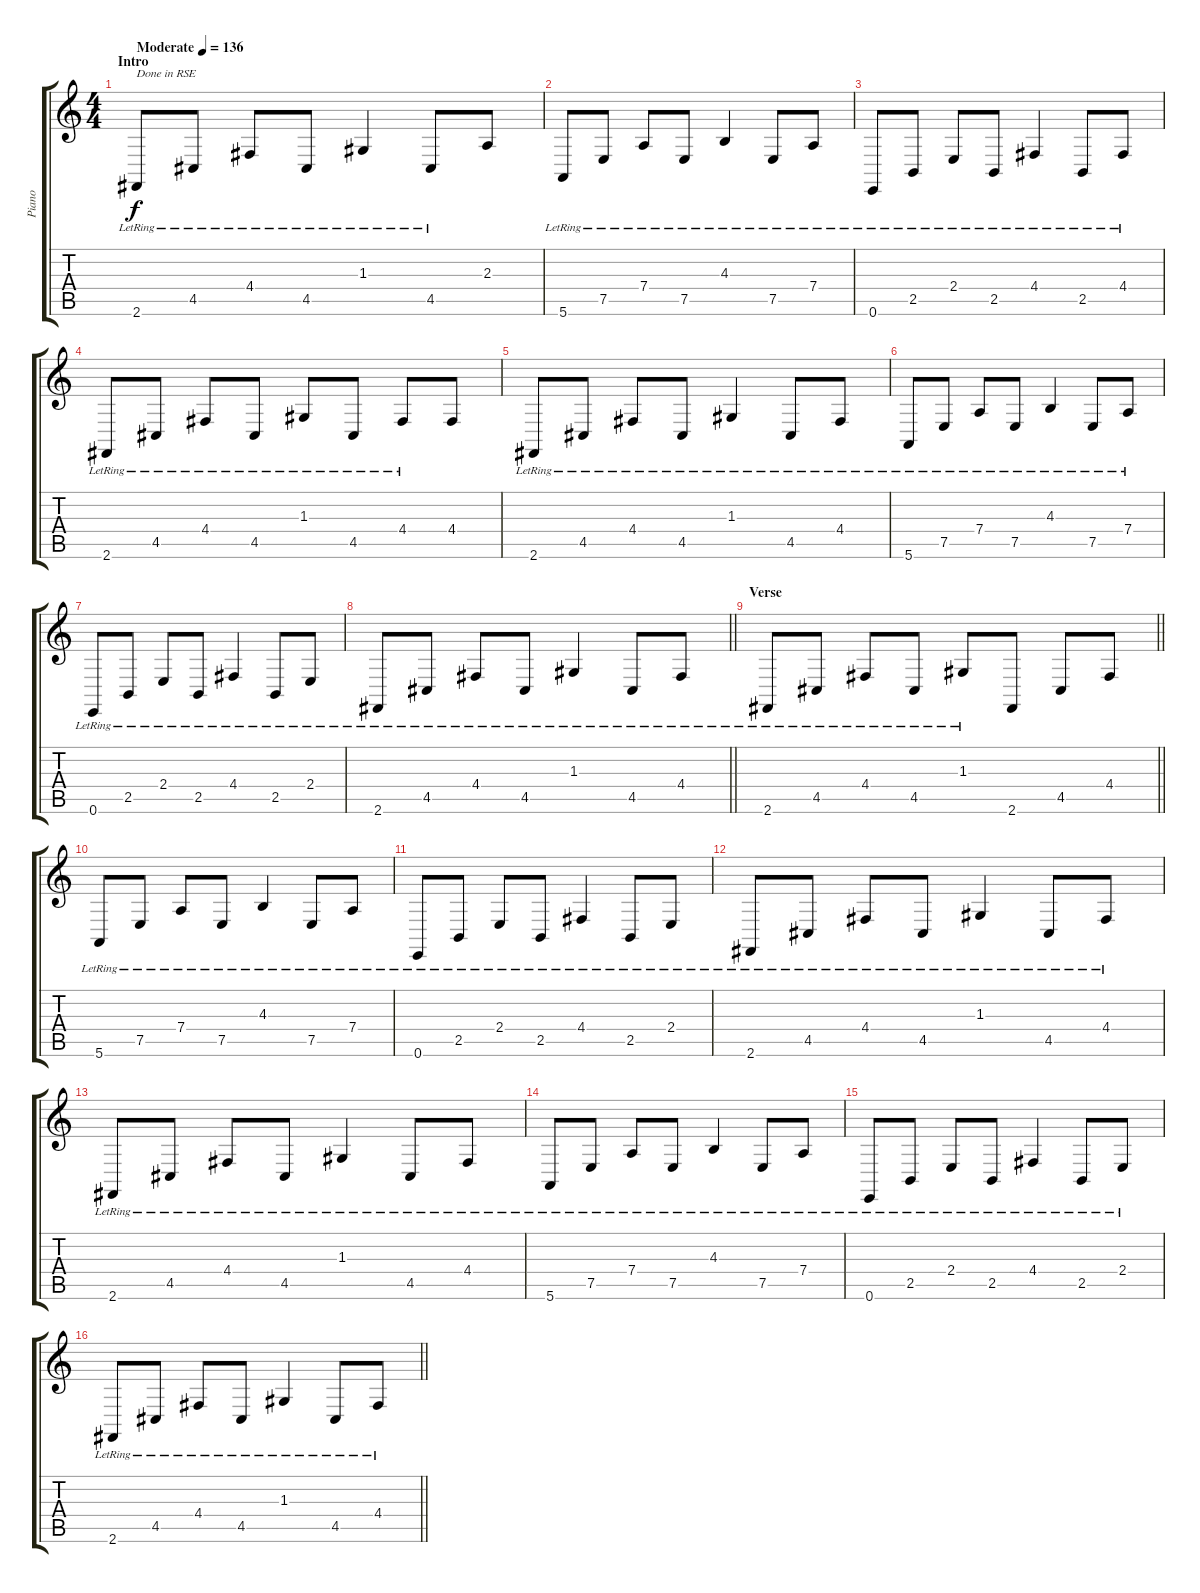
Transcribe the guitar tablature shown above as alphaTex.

\track ("Piano" "Piano") {instrument acousticgrandpiano}
\staff {score tabs}
\tuning (E4 B3 G3 D3 A2 E2) {hide}
\ts (4 4)
\section ("" "Intro")
\tempo (136 "Moderate")
\clef g2
\ks c
2.6{lr}.8{txt "Done in RSE" dy f instrument acousticgrandpiano} 4.5{lr}.8 4.4{lr}.8 4.5{lr}.8 1.3{lr}.4 4.5{lr}.8 2.3.8 |
5.6{lr}.8 7.5{lr}.8 7.4{lr}.8 7.5{lr}.8 4.3{lr}.4 7.5{lr}.8 7.4{lr}.8 |
0.6{lr}.8 2.5{lr}.8 2.4{lr}.8 2.5{lr}.8 4.4{lr}.4 2.5{lr}.8 4.4{lr}.8 |
2.6{lr}.8 4.5{lr}.8 4.4{lr}.8 4.5{lr}.8 1.3{lr}.8 4.5{lr}.8 4.4{lr}.8 4.4.8 |
2.6{lr}.8 4.5{lr}.8 4.4{lr}.8 4.5{lr}.8 1.3{lr}.4 4.5{lr}.8 4.4{lr}.8 |
5.6{lr}.8 7.5{lr}.8 7.4{lr}.8 7.5{lr}.8 4.3{lr}.4 7.5{lr}.8 7.4{lr}.8 |
0.6{lr}.8 2.5{lr}.8 2.4{lr}.8 2.5{lr}.8 4.4{lr}.4 2.5{lr}.8 2.4{lr}.8 |
\barLineRight lightlight
2.6{lr}.8 4.5{lr}.8 4.4{lr}.8 4.5{lr}.8 1.3{lr}.4 4.5{lr}.8 4.4{lr}.8 |
\section ("" "Verse")
\barLineRight lightlight
2.6{lr}.8 4.5{lr}.8 4.4{lr}.8 4.5{lr}.8 1.3{lr}.8 2.6.8 4.5.8 4.4.8 |
5.6{lr}.8 7.5{lr}.8 7.4{lr}.8 7.5{lr}.8 4.3{lr}.4 7.5{lr}.8 7.4{lr}.8 |
0.6{lr}.8 2.5{lr}.8 2.4{lr}.8 2.5{lr}.8 4.4{lr}.4 2.5{lr}.8 2.4{lr}.8 |
2.6{lr}.8 4.5{lr}.8 4.4{lr}.8 4.5{lr}.8 1.3{lr}.4 4.5{lr}.8 4.4{lr}.8 |
2.6{lr}.8 4.5{lr}.8 4.4{lr}.8 4.5{lr}.8 1.3{lr}.4 4.5{lr}.8 4.4{lr}.8 |
5.6{lr}.8 7.5{lr}.8 7.4{lr}.8 7.5{lr}.8 4.3{lr}.4 7.5{lr}.8 7.4{lr}.8 |
0.6{lr}.8 2.5{lr}.8 2.4{lr}.8 2.5{lr}.8 4.4{lr}.4 2.5{lr}.8 2.4{lr}.8 |
\barLineRight lightlight
2.6{lr}.8 4.5{lr}.8 4.4{lr}.8 4.5{lr}.8 1.3{lr}.4 4.5{lr}.8 4.4{lr}.8
